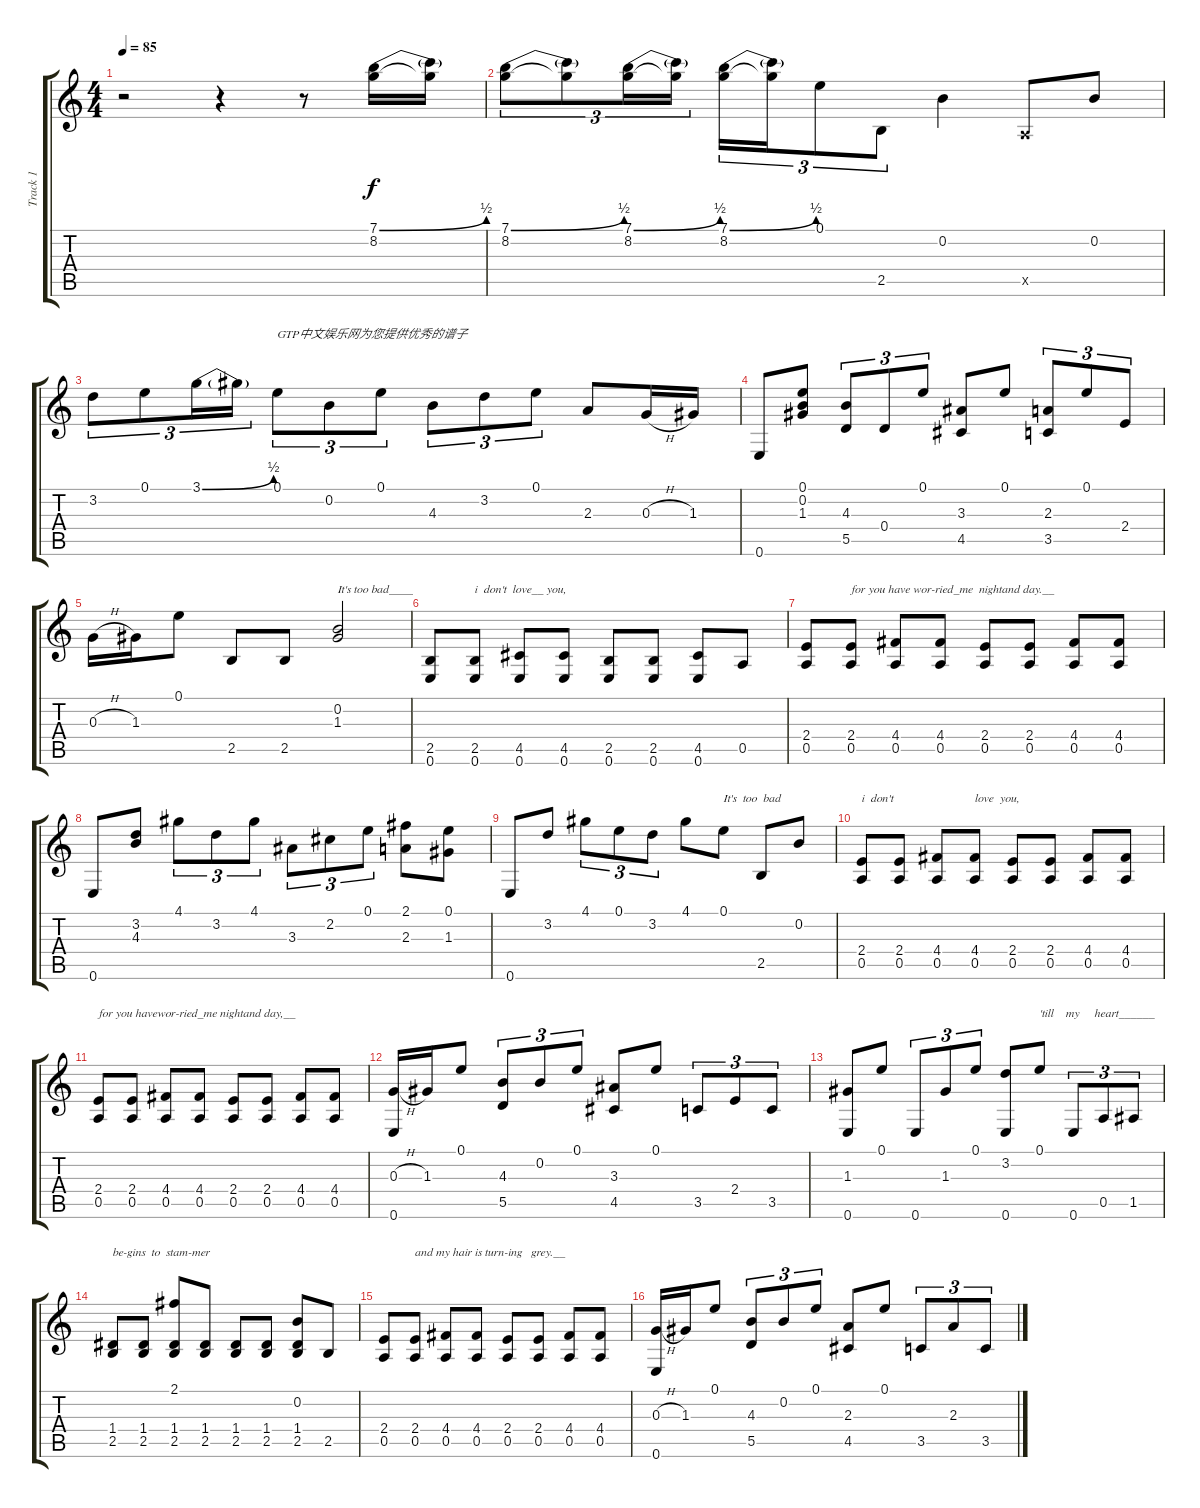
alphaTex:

\track ("Track 1" "Track 1") {instrument acousticguitarnylon}
\staff {score tabs}
\tuning (E4 B3 G3 D3 A2 E2) {hide}
\ts (4 4)
\tempo 85
\clef g2
\ks c
r.2{dy f instrument acousticguitarnylon} r.4 r.8 (7.1{be (bend 0 0 60 2)} 8.2).16 (7.1{t} 8.2{t}).16 |
(7.1{be (bend 0 0 60 2)} 8.2).8{tu (3 2)} (7.1{t} 8.2{t}).8{tu (3 2)} (7.1{be (bend 0 0 60 2)} 8.2).16{tu (3 2)} (7.1{t} 8.2{t}).16{tu (3 2)} (7.1{be (bend 0 0 60 2)} 8.2).16{tu (3 2)} (7.1{t} 8.2{t}).16{tu (3 2)} 0.1.8{tu (3 2)} 2.5.8{tu (3 2)} 0.2.4 0.5{x}.8 0.2.8 |
3.2.8{tu (3 2)} 0.1.8{tu (3 2)} 3.1{be (bend 0 0 60 2)}.16{tu (3 2)} 3.1{t}.16{tu (3 2)} 0.1.8{tu (3 2) txt "GTP中文娱乐网为您提供优秀的谱子"} 0.2.8{tu (3 2)} 0.1.8{tu (3 2)} 4.3.8{tu (3 2)} 3.2.8{tu (3 2)} 0.1.8{tu (3 2)} 2.3.8 0.3{h}.16 1.3.16 |
0.6.8 (0.1 0.2 1.3).8 (4.3 5.5).8{tu (3 2)} 0.4.8{tu (3 2)} 0.1.8{tu (3 2)} (3.3 4.5).8 0.1.8 (2.3 3.5).8{tu (3 2)} 0.1.8{tu (3 2)} 2.4.8{tu (3 2)} |
0.3{h}.16 1.3.16 0.1.8 2.5.8 2.5.8 (0.2 1.3).2{txt "It's too bad____"} |
(2.5 0.6).8 (2.5 0.6).8{txt "i  don't  love__ you,"} (4.5 0.6).8 (4.5 0.6).8 (2.5 0.6).8 (2.5 0.6).8 (4.5 0.6).8 0.5.8 |
(2.4 0.5).8 (2.4 0.5).8{txt "for you have wor-ried_me  nightand day.__"} (4.4 0.5).8 (4.4 0.5).8 (2.4 0.5).8 (2.4 0.5).8 (4.4 0.5).8 (4.4 0.5).8 |
0.6.8 (3.2 4.3).8 4.1.8{tu (3 2)} 3.2.8{tu (3 2)} 4.1.8{tu (3 2)} 3.3.8{tu (3 2)} 2.2.8{tu (3 2)} 0.1.8{tu (3 2)} (2.1 2.3).8 (0.1 1.3).8 |
0.6.8 3.2.8 4.1.8{tu (3 2)} 0.1.8{tu (3 2)} 3.2.8{tu (3 2)} 4.1.8 0.1.8{txt "It's  too  bad"} 2.5.8 0.2.8 |
(2.4 0.5).8{txt "i  don't       "} (2.4 0.5).8 (4.4 0.5).8 (4.4 0.5).8{txt "love  you,"} (2.4 0.5).8 (2.4 0.5).8 (4.4 0.5).8 (4.4 0.5).8 |
(2.4 0.5).8{txt "for you havewor-ried_me nightand day,__"} (2.4 0.5).8 (4.4 0.5).8 (4.4 0.5).8 (2.4 0.5).8 (2.4 0.5).8 (4.4 0.5).8 (4.4 0.5).8 |
(0.3{h} 0.6).16 1.3.16 0.1.8 (4.3 5.5).8{tu (3 2)} 0.2.8{tu (3 2)} 0.1.8{tu (3 2)} (3.3 4.5).8 0.1.8 3.5.8{tu (3 2)} 2.4.8{tu (3 2)} 3.5.8{tu (3 2)} |
(1.3 0.6).8 0.1.8 0.6.8{tu (3 2)} 1.3.8{tu (3 2)} 0.1.8{tu (3 2)} (3.2 0.6).8 0.1.8{txt "'till    my     heart______"} 0.6.8{tu (3 2)} 0.5.8{tu (3 2)} 1.5.8{tu (3 2)} |
(1.4 2.5).8{txt "be-gins  to  stam-mer"} (1.4 2.5).8 (2.1 1.4 2.5).8 (1.4 2.5).8 (1.4 2.5).8 (1.4 2.5).8 (0.2 1.4 2.5).8 2.5.8 |
(2.4 0.5).8 (2.4 0.5).8{txt "and my hair is turn-ing   grey.__"} (4.4 0.5).8 (4.4 0.5).8 (2.4 0.5).8 (2.4 0.5).8 (4.4 0.5).8 (4.4 0.5).8 |
(0.3{h} 0.6).16 1.3.16 0.1.8 (4.3 5.5).8{tu (3 2)} 0.2.8{tu (3 2)} 0.1.8{tu (3 2)} (2.3 4.5).8 0.1.8 3.5.8{tu (3 2)} 2.3.8{tu (3 2)} 3.5.8{tu (3 2)}
